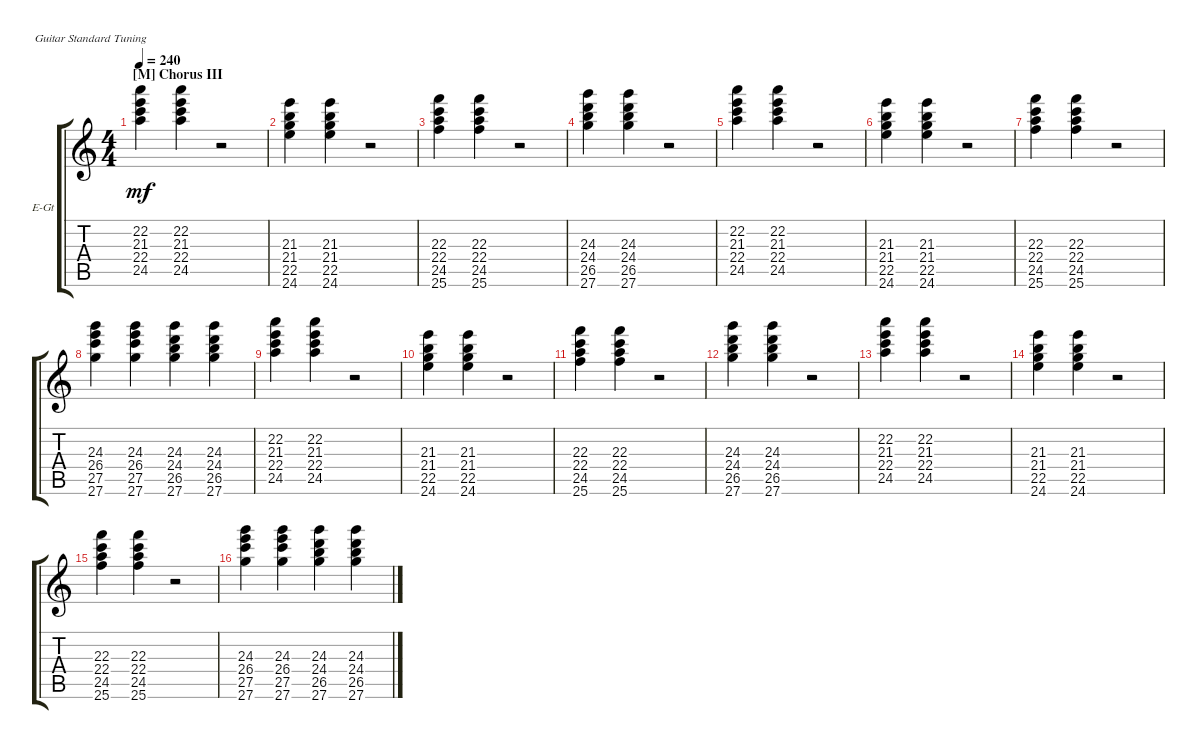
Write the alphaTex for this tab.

\defaultSystemsLayout 4
\bracketExtendMode groupsimilarinstruments
\firstSystemTrackNameOrientation horizontal
\otherSystemsTrackNameOrientation horizontal
\track ("Synth II" "E-Gt") {instrument distortionguitar}
\staff {score tabs}
\tuning (E4 B3 G3 D3 A2 E2)
\ts (4 4)
\section ("M" "Chorus III")
\tempo 240
\clef g2
\scale
0.333333
\ks c
(22.2 21.3 22.4 24.5).4{dy mf} (22.2 21.3 22.4 24.5).4 r.2 |
\scale
0.333333 (21.3 21.4 22.5 24.6).4 (21.3 21.4 22.5 24.6).4 r.2 |
\scale
0.333333 (22.3 22.4 24.5 25.6).4 (22.3 22.4 24.5 25.6).4 r.2 |
\scale
0.333333 (24.3 24.4 26.5 27.6).4 (24.3 24.4 26.5 27.6).4 r.2 |
\scale
0.333333 (22.2 21.3 22.4 24.5).4 (22.2 21.3 22.4 24.5).4 r.2 |
\scale
0.333333 (21.3 21.4 22.5 24.6).4 (21.3 21.4 22.5 24.6).4 r.2 |
\scale
0.333333 (22.3 22.4 24.5 25.6).4 (22.3 22.4 24.5 25.6).4 r.2 |
\scale
0.333333 (24.3 26.4 27.5 27.6).4 (24.3 26.4 27.5 27.6).4 (24.3 24.4 26.5 27.6).4 (24.3 24.4 26.5 27.6).4 |
\scale
0.333333 (22.2 21.3 22.4 24.5).4 (22.2 21.3 22.4 24.5).4 r.2 |
\scale
0.333333 (21.3 21.4 22.5 24.6).4 (21.3 21.4 22.5 24.6).4 r.2 |
\scale
0.333333 (22.3 22.4 24.5 25.6).4 (22.3 22.4 24.5 25.6).4 r.2 |
\scale
0.333333 (24.3 24.4 26.5 27.6).4 (24.3 24.4 26.5 27.6).4 r.2 |
\scale
0.333333 (22.2 21.3 22.4 24.5).4 (22.2 21.3 22.4 24.5).4 r.2 |
\scale
0.333333 (21.3 21.4 22.5 24.6).4 (21.3 21.4 22.5 24.6).4 r.2 |
\scale
0.333333 (22.3 22.4 24.5 25.6).4 (22.3 22.4 24.5 25.6).4 r.2 |
\scale
0.333333 (24.3 26.4 27.5 27.6).4 (24.3 26.4 27.5 27.6).4 (24.3 24.4 26.5 27.6).4 (24.3 24.4 26.5 27.6).4
